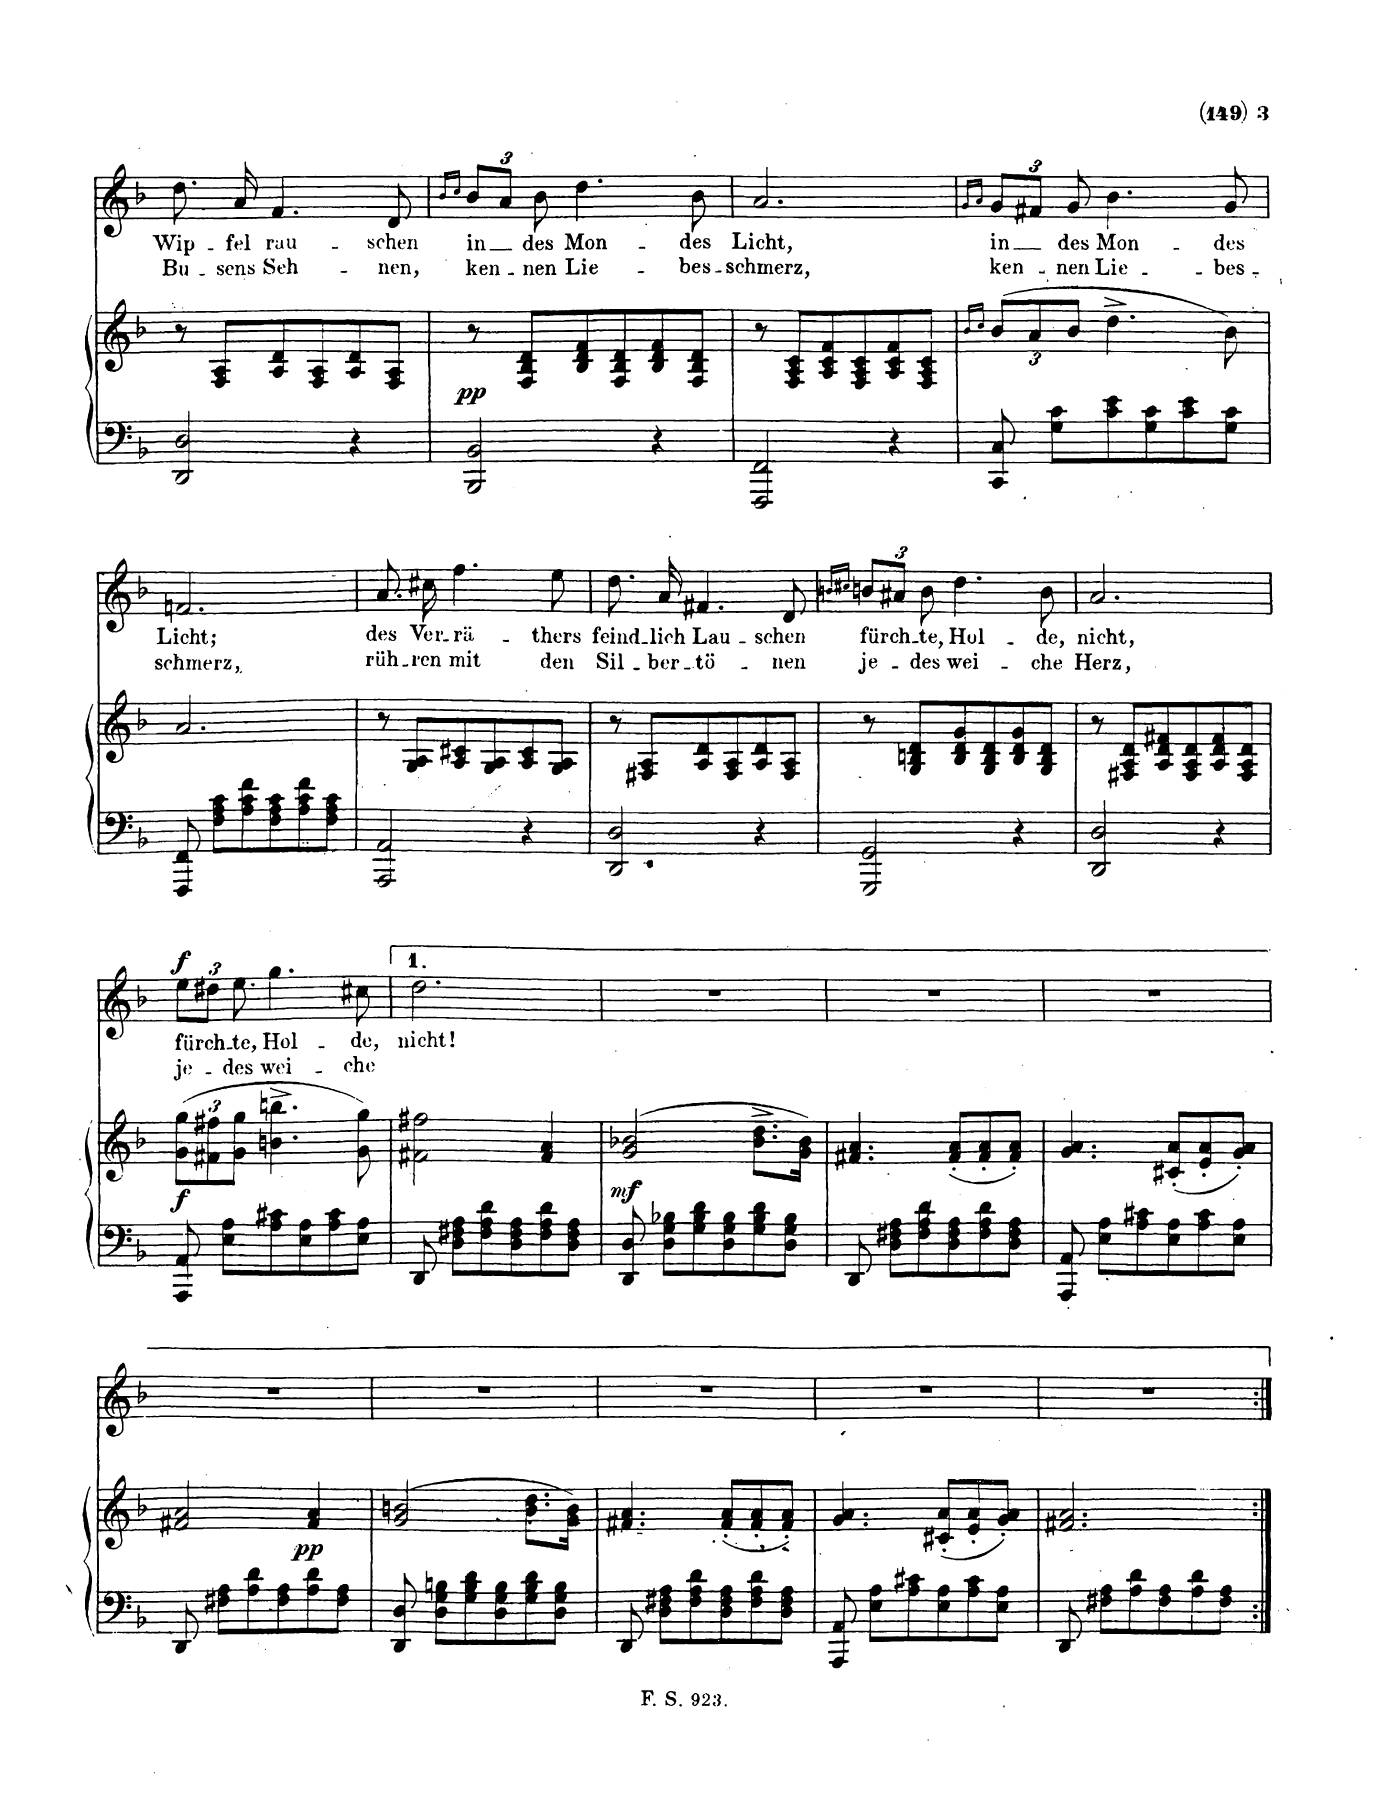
**kern	**kern	**dynam	**kern	**text	**text	**dynam
*part2	*part2	*part2	*part1	*part1	*part1	*part1
*staff3	*staff2	*staff2/3	*staff1	*staff1	*staff1	*staff1
*I"Piano	*	*	*I"Voice	*	*	*
*I'Pno	*	*	*	*	*	*
*clefF4	*clefG2	*	*clefG2	*	*	*
*k[b-]	*k[b-]	*	*k[b-]	*	*	*
*M3/4	*M3/4	*	*M3/4	*	*	*
=18	=18	=18	=18	=18	=18	=18
2DD/ 2D/	8r	.	8.dd\	Wip-	Bu-	.
.	8F/ 8A/L	.	.	.	.	.
.	.	.	16a/	-fel	-sens	.
.	8A/ 8d/	.	4.f/	rau-	Seh-	.
.	8F/ 8A/	.	.	.	.	.
4r	8A/ 8d/	.	.	.	.	.
.	8F/ 8A/J	.	8d/	-schen	-nen,	.
=19	=19	=19	=19	=19	=19	=19
.	.	.	16qb-/LL	.	.	.
.	.	.	16qcc/JJ	.	.	.
!	!	!LO:DY:b	!	!	!	!
2BBB-/ 2BB-/	8r	pp	12b-/L	in	ken-	.
.	.	.	12a/J	.	.	.
.	8F/ 8B-/ 8d/L	.	.	.	.	.
.	.	.	12b-\	des	-nen	.
.	8B-/ 8d/ 8f/	.	4.dd\	Mon-	Lie-	.
.	8F/ 8B-/ 8d/	.	.	.	.	.
4r	8B-/ 8d/ 8f/	.	.	.	.	.
.	8F/ 8B-/ 8d/J	.	8b-\	-des	-bes-	.
=20	=20	=20	=20	=20	=20	=20
2FFF/ 2FF/	8r	.	2.a/	Licht,	-schmerz,	.
.	8F/ 8A/ 8c/L	.	.	.	.	.
.	8A/ 8c/ 8f/	.	.	.	.	.
.	8F/ 8A/ 8c/	.	.	.	.	.
4r	8A/ 8c/ 8f/	.	.	.	.	.
.	8F/ 8A/ 8c/J	.	.	.	.	.
=21	=21	=21	=21	=21	=21	=21
.	16qb-/LL	.	16qg/LL	.	.	.
.	16qcc/JJ	.	16qa/JJ	.	.	.
8CC/ 8C/	(12b-/L	.	12g/L	in	ken-	.
.	12a/	.	12f#X/J	.	.	.
8G\ 8c\L	.	.	.	.	.	.
.	12b-/J	.	12g/	des	-nen	.
8c\ 8e\	4.dd^\	.	4.b-\	Mon-	Lie-	.
8G\ 8c\	.	.	.	.	.	.
8c\ 8e\	.	.	.	.	.	.
8G\ 8c\J	8b-\)	.	8g/	-des	-bes	.
=22	=22	=22	=22	=22	=22	=22
8FFF/ 8FF/	2.a/	.	2.fn/	Licht;	schmerz,	.
8F\ 8A\ 8c\L	.	.	.	.	.	.
8A\ 8c\ 8f\	.	.	.	.	.	.
8F\ 8A\ 8c\	.	.	.	.	.	.
8A\ 8c\ 8f\	.	.	.	.	.	.
8F\ 8A\ 8c\J	.	.	.	.	.	.
=23	=23	=23	=23	=23	=23	=23
2AAA/ 2AA/	8r	.	8.a/	des	rüh-	.
.	8G/ 8A/L	.	.	.	.	.
.	.	.	16cc#X\	Ver-	-ren	.
.	8A/ 8c#X/	.	4.ff\	-rä-	mit	.
.	8G/ 8A/	.	.	.	.	.
4r	8A/ 8c#/	.	.	.	.	.
.	8G/ 8A/J	.	8ee\	-ters	den	.
=24	=24	=24	=24	=24	=24	=24
2DD/ 2D/	8r	.	8.dd\	feind-	Sil-	.
.	8F#X/ 8A/L	.	.	.	.	.
.	.	.	16a/	-lich	-ber-	.
.	8A/ 8d/	.	4.f#X/	Lau-	-tö-	.
.	8F#/ 8A/	.	.	.	.	.
4r	8A/ 8d/	.	.	.	.	.
.	8F#/ 8A/J	.	8d/	-schen	-nen	.
=25	=25	=25	=25	=25	=25	=25
.	.	.	16qbn/LL	.	.	.
.	.	.	16qcc#X/JJ	.	.	.
2GGG/ 2GG/	8r	.	12bn/L	für-	je-	.
.	.	.	12a#X/J	.	.	.
.	8G/ 8Bn/ 8d/L	.	.	.	.	.
.	.	.	12b\	-chte,	-des	.
.	8B/ 8d/ 8g/	.	4.dd\	Hol-	wei-	.
.	8G/ 8B/ 8d/	.	.	.	.	.
4r	8B/ 8d/ 8g/	.	.	.	.	.
.	8G/ 8B/ 8d/J	.	8b\	-de,	-che	.
=26	=26	=26	=26	=26	=26	=26
2DD/ 2D/	8r	.	2.a/	nicht,	Herz,	.
.	8F#X/ 8A/ 8d/L	.	.	.	.	.
.	8A/ 8d/ 8f#X/	.	.	.	.	.
.	8F#/ 8A/ 8d/	.	.	.	.	.
4r	8A/ 8d/ 8f#/	.	.	.	.	.
.	8F#/ 8A/ 8d/J	.	.	.	.	.
=27	=27	=27	=27	=27	=27	=27
*	*Xbrackettup	*	*	*	*	*
!	!	!LO:DY:b	!	!	!	!LO:DY:a
8AAA/ 8AA/	(12g\ 12gg\L	f	12ee\L	für-	je-	f
.	12f#X\ 12ff#X\	.	12dd#X\J	.	.	.
8E\ 8A\L	.	.	.	.	.	.
.	12g\ 12gg\J	.	12ee\	-chte,	-des	.
8A\ 8c#X\	4.bn\^ 4.bbn\^	.	4.gg\	Hol-	wei	.
8E\ 8A\	.	.	.	.	.	.
8A\ 8c#\	.	.	.	.	.	.
8E\ 8A\J	8g\ 8gg\)	.	8cc#X\	-de,	che	.
=28	=28	=28	=28	=28	=28	=28
8DD/	2f#X\ 2ff#X\	.	2.dd\	nicht!	.	.
8D\ 8F#X\ 8A\L	.	.	.	.	.	.
8F#\ 8A\ 8d\	.	.	.	.	.	.
8D\ 8F#\ 8A\	.	.	.	.	.	.
8F#\ 8A\ 8d\	4f#/ 4a/	.	.	.	.	.
8D\ 8F#\ 8A\J	.	.	.	.	.	.
=29	=29	=29	=29	=29	=29	=29
!	!	!LO:DY:b	!	!	!	!
8DD/ 8D/	(2g/ 2b-X/	mf	2.r	.	.	.
8D\ 8G\ 8B-X\L	.	.	.	.	.	.
8G\ 8B-\ 8d\	.	.	.	.	.	.
8D\ 8G\ 8B-\	.	.	.	.	.	.
8G\ 8B-\ 8d\	8.b-\^ 8.dd\^L	.	.	.	.	.
8D\ 8G\ 8B-\J	.	.	.	.	.	.
.	16g\ 16b-\Jk)	.	.	.	.	.
=30	=30	=30	=30	=30	=30	=30
8DD/	4.f#X/ 4.a/	.	2.r	.	.	.
8D\ 8F#X\ 8A\L	.	.	.	.	.	.
8F#\ 8A\ 8d\	.	.	.	.	.	.
8D\ 8F#\ 8A\	(8f#/' 8a/'L	.	.	.	.	.
8F#\ 8A\ 8d\	8f#/' 8a/'	.	.	.	.	.
8D\ 8F#\ 8A\J	8f#/' 8a/'J)	.	.	.	.	.
=31	=31	=31	=31	=31	=31	=31
8AAA/ 8AA/	4.g/ 4.a/	.	2.r	.	.	.
8E\ 8A\L	.	.	.	.	.	.
8A\ 8c#X\	.	.	.	.	.	.
8E\ 8A\	(8c#X/' 8a/'L	.	.	.	.	.
8A\ 8c#\	8e/' 8a/'	.	.	.	.	.
8E\ 8A\J	8g/' 8a/'J)	.	.	.	.	.
=32	=32	=32	=32	=32	=32	=32
8DD/	2f#X/ 2a/	.	2.r	.	.	.
8F#X\ 8A\L	.	.	.	.	.	.
8A\ 8d\	.	.	.	.	.	.
8F#\ 8A\	.	.	.	.	.	.
!	!	!LO:DY:b	!	!	!	!
8A\ 8d\	4f#/ 4a/	pp	.	.	.	.
8F#\ 8A\J	.	.	.	.	.	.
=33	=33	=33	=33	=33	=33	=33
8DD/ 8D/	(2g/ 2bn/	.	2.r	.	.	.
8D\ 8G\ 8Bn\L	.	.	.	.	.	.
8G\ 8B\ 8d\	.	.	.	.	.	.
8D\ 8G\ 8B\	.	.	.	.	.	.
8G\ 8B\ 8d\	8.b\ 8.dd\L	.	.	.	.	.
8D\ 8G\ 8B\J	.	.	.	.	.	.
.	16g\ 16b\Jk)	.	.	.	.	.
=34	=34	=34	=34	=34	=34	=34
8DD/	4.f#X/ 4.a/	.	2.r	.	.	.
8D\ 8F#X\ 8A\L	.	.	.	.	.	.
8F#\ 8A\ 8d\	.	.	.	.	.	.
8D\ 8F#\ 8A\	(8f#/' 8a/'L	.	.	.	.	.
8F#\ 8A\ 8d\	8f#/' 8a/'	.	.	.	.	.
8D\ 8F#\ 8A\J	8f#/' 8a/'J)	.	.	.	.	.
=35	=35	=35	=35	=35	=35	=35
8AAA/ 8AA/	4.g/ 4.a/	.	2.r	.	.	.
8E\ 8A\L	.	.	.	.	.	.
8A\ 8c#X\	.	.	.	.	.	.
8E\ 8A\	(8c#X/' 8a/'L	.	.	.	.	.
8A\ 8c#\	8e/' 8a/'	.	.	.	.	.
8E\ 8A\J	8g/' 8a/'J)	.	.	.	.	.
=36	=36	=36	=36	=36	=36	=36
8DD/	2.f#X/ 2.a/	.	2.r	.	.	.
8F#X\ 8A\L	.	.	.	.	.	.
8A\ 8d\	.	.	.	.	.	.
8F#\ 8A\	.	.	.	.	.	.
8A\ 8d\	.	.	.	.	.	.
8F#\ 8A\J	.	.	.	.	.	.
=:|!	=:|!	=:|!	=:|!	=:|!	=:|!	=:|!
*-	*-	*-	*-	*-	*-	*-
